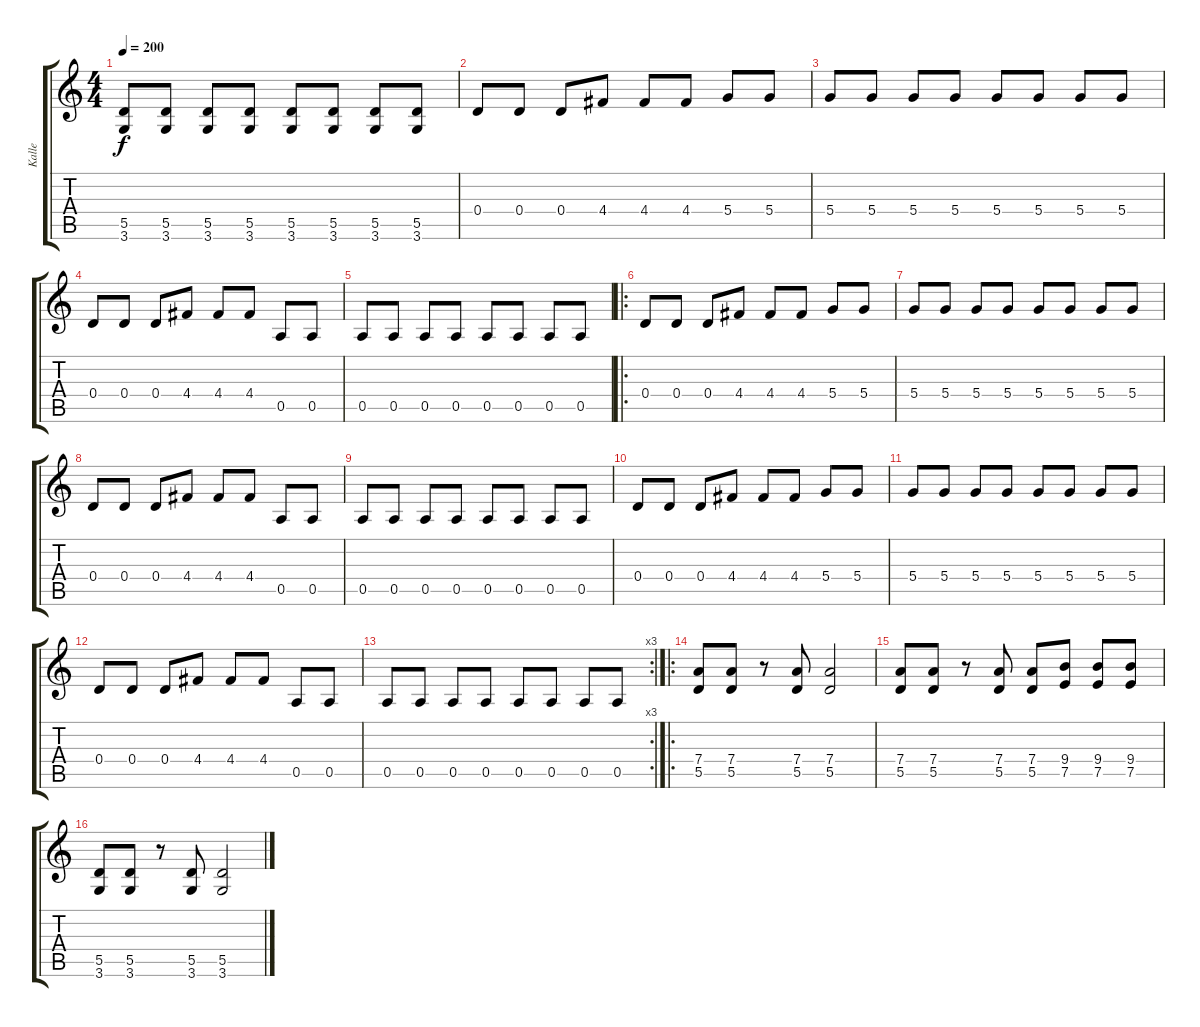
\track ("Kalle" "Kalle") {instrument distortionguitar}
\staff {score tabs}
\tuning (E4 B3 G3 D3 A2 E2) {hide}
\ts (4 4)
\tempo 200
\clef g2
\ks c
(5.5 3.6).8{dy f} (5.5 3.6).8 (5.5 3.6).8 (5.5 3.6).8 (5.5 3.6).8 (5.5 3.6).8 (5.5 3.6).8 (5.5 3.6).8 |
0.4.8 0.4.8 0.4.8 4.4.8 4.4.8 4.4.8 5.4.8 5.4.8 |
5.4.8 5.4.8 5.4.8 5.4.8 5.4.8 5.4.8 5.4.8 5.4.8 |
0.4.8 0.4.8 0.4.8 4.4.8 4.4.8 4.4.8 0.5.8 0.5.8 |
0.5.8 0.5.8 0.5.8 0.5.8 0.5.8 0.5.8 0.5.8 0.5.8 |
\ro
0.4.8 0.4.8 0.4.8 4.4.8 4.4.8 4.4.8 5.4.8 5.4.8 |
5.4.8 5.4.8 5.4.8 5.4.8 5.4.8 5.4.8 5.4.8 5.4.8 |
0.4.8 0.4.8 0.4.8 4.4.8 4.4.8 4.4.8 0.5.8 0.5.8 |
0.5.8 0.5.8 0.5.8 0.5.8 0.5.8 0.5.8 0.5.8 0.5.8 |
0.4.8 0.4.8 0.4.8 4.4.8 4.4.8 4.4.8 5.4.8 5.4.8 |
5.4.8 5.4.8 5.4.8 5.4.8 5.4.8 5.4.8 5.4.8 5.4.8 |
0.4.8 0.4.8 0.4.8 4.4.8 4.4.8 4.4.8 0.5.8 0.5.8 |
\rc 3
0.5.8 0.5.8 0.5.8 0.5.8 0.5.8 0.5.8 0.5.8 0.5.8 |
\ro
(7.4 5.5).8 (7.4 5.5).8 r.8 (7.4 5.5).8 (7.4 5.5).2 |
(7.4 5.5).8 (7.4 5.5).8 r.8 (7.4 5.5).8 (7.4 5.5).8 (9.4 7.5).8 (9.4 7.5).8 (9.4 7.5).8 |
(5.5 3.6).8 (5.5 3.6).8 r.8 (5.5 3.6).8 (5.5 3.6).2
